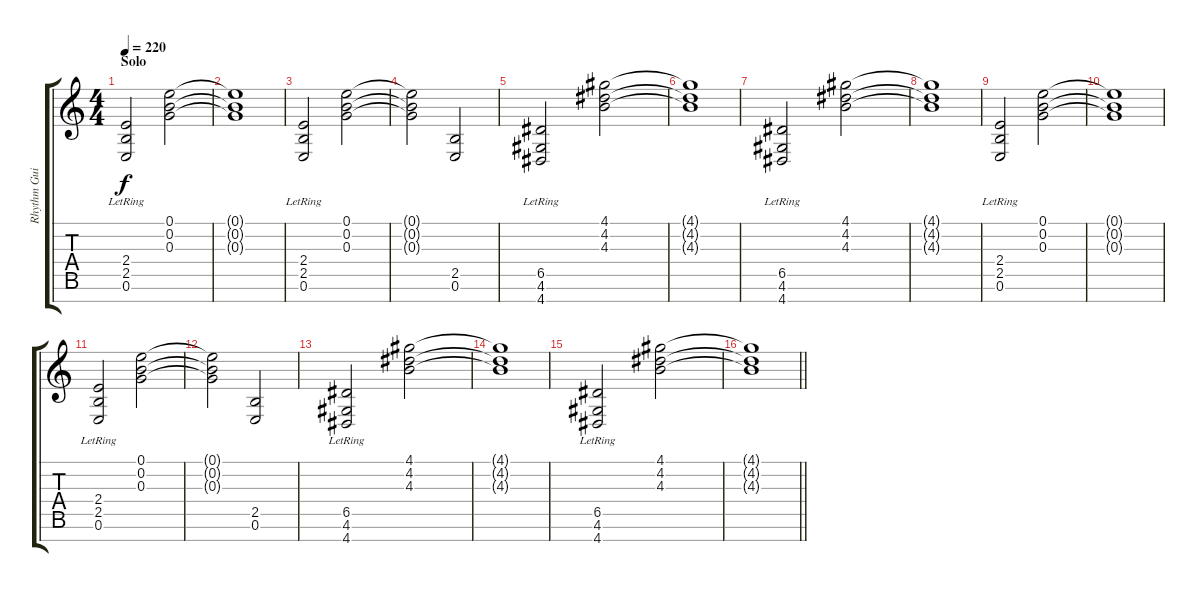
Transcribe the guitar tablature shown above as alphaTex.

\track ("Rhythm Guitar 2" "Rhythm Gui") {instrument distortionguitar}
\staff {score tabs}
\tuning (E4 B3 G3 D3 A2 E2 B1) {hide}
\ts (4 4)
\section ("" "Solo")
\tempo 220
\clef g2
\ks c
(2.4 2.5{lr} 0.6{lr}).2{dy f} (0.1 0.2 0.3).2 |
(0.1{t} 0.2{t} 0.3{t}).1 |
(2.4 2.5{lr} 0.6{lr}).2 (0.1 0.2 0.3).2 |
(0.1{t} 0.2{t} 0.3{t}).2 (2.5 0.6).2 |
(6.5{lr} 4.6{lr} 4.7{lr}).2 (4.1 4.2 4.3).2 |
(4.1{t} 4.2{t} 4.3{t}).1 |
(6.5{lr} 4.6{lr} 4.7{lr}).2 (4.1 4.2 4.3).2 |
(4.1{t} 4.2{t} 4.3{t}).1 |
(2.4 2.5{lr} 0.6{lr}).2 (0.1 0.2 0.3).2 |
(0.1{t} 0.2{t} 0.3{t}).1 |
(2.4 2.5{lr} 0.6{lr}).2 (0.1 0.2 0.3).2 |
(0.1{t} 0.2{t} 0.3{t}).2 (2.5 0.6).2 |
(6.5{lr} 4.6{lr} 4.7{lr}).2 (4.1 4.2 4.3).2 |
(4.1{t} 4.2{t} 4.3{t}).1 |
(6.5{lr} 4.6{lr} 4.7{lr}).2 (4.1 4.2 4.3).2 |
\barLineRight lightlight
(4.1{t} 4.2{t} 4.3{t}).1
